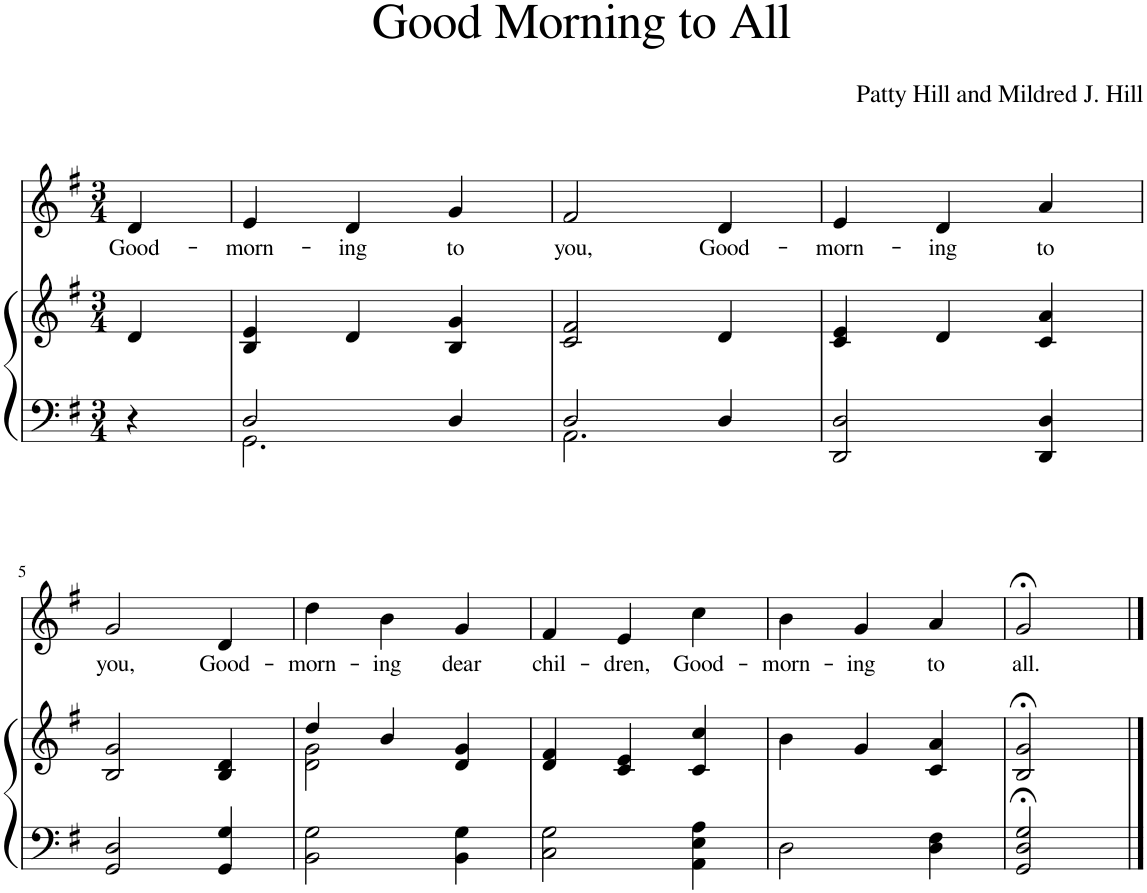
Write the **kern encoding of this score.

**kern	**kern	**kern	**text
*part2	*part2	*part1	*part1
*staff3	*staff2	*staff1	*staff1
*I"Piano	*	*I"Voice	*
*I'Pno	*	*	*
*clefF4	*clefG2	*clefG2	*
*k[f#]	*k[f#]	*k[f#]	*
*M3/4	*M3/4	*M3/4	*
=1	=1	=1	=1
!	!	!	!LO:LY:b
4r	4d/	4d/	Good-
=2	=2	=2	=2
*^	*	*	*
!	!	!	!	!LO:LY:b
2D/	2.GG\	4B/ 4e/	4e/	-morn-
!	!	!	!	!LO:LY:b
.	.	4d/	4d/	-ing
!	!	!	!	!LO:LY:b
4D/	.	4B/ 4g/	4g/	to
=3	=3	=3	=3	=3
!	!	!	!	!LO:LY:b
2D/	2.AA\	2c/ 2f#/	2f#/	you,
!	!	!	!	!LO:LY:b
4D/	.	4d/	4d/	Good-
*v	*v	*	*	*
=4	=4	=4	=4
!	!	!	!LO:LY:b
2DD/ 2D/	4c/ 4e/	4e/	-morn-
!	!	!	!LO:LY:b
.	4d/	4d/	-ing
!	!	!	!LO:LY:b
4DD/ 4D/	4c/ 4a/	4a/	to
!!LO:LB:g=z
=5	=5	=5	=5
!	!	!	!LO:LY:b
2GG/ 2D/	2B/ 2g/	2g/	you,
!	!	!	!LO:LY:b
4GG/ 4G/	4B/ 4d/	4d/	Good-
=6	=6	=6	=6
*	*^	*	*
!	!	!	!	!LO:LY:b
2BB\ 2G\	4dd/	2d\ 2g\	4dd\	-morn-
!	!	!	!	!LO:LY:b
.	4b/	.	4b\	-ing
!	!	!	!	!LO:LY:b
4BB\ 4G\	4d/ 4g/	4ryy	4g/	dear
=7	=7	=7	=7	=7
!	!	!	!	!LO:LY:b
*	*v	*v	*	*
2C\ 2G\	4d/ 4f#/	4f#/	chil-
!	!	!	!LO:LY:b
.	4c/ 4e/	4e/	-dren,
!	!	!	!LO:LY:b
4AA\ 4E\ 4A\	4c/ 4cc/	4cc\	Good-
=8	=8	=8	=8
!	!	!	!LO:LY:b
2D\	4b\	4b\	-morn-
!	!	!	!LO:LY:b
.	4g/	4g/	-ing
!	!	!	!LO:LY:b
4D\ 4F#\	4c/ 4a/	4a/	to
=9	=9	=9	=9
!	!	!	!LO:LY:b
2GG/;< 2D/;< 2G/;<	2B/;< 2g/;<	2g;</	all.
==	==	==	==
*-	*-	*-	*-
